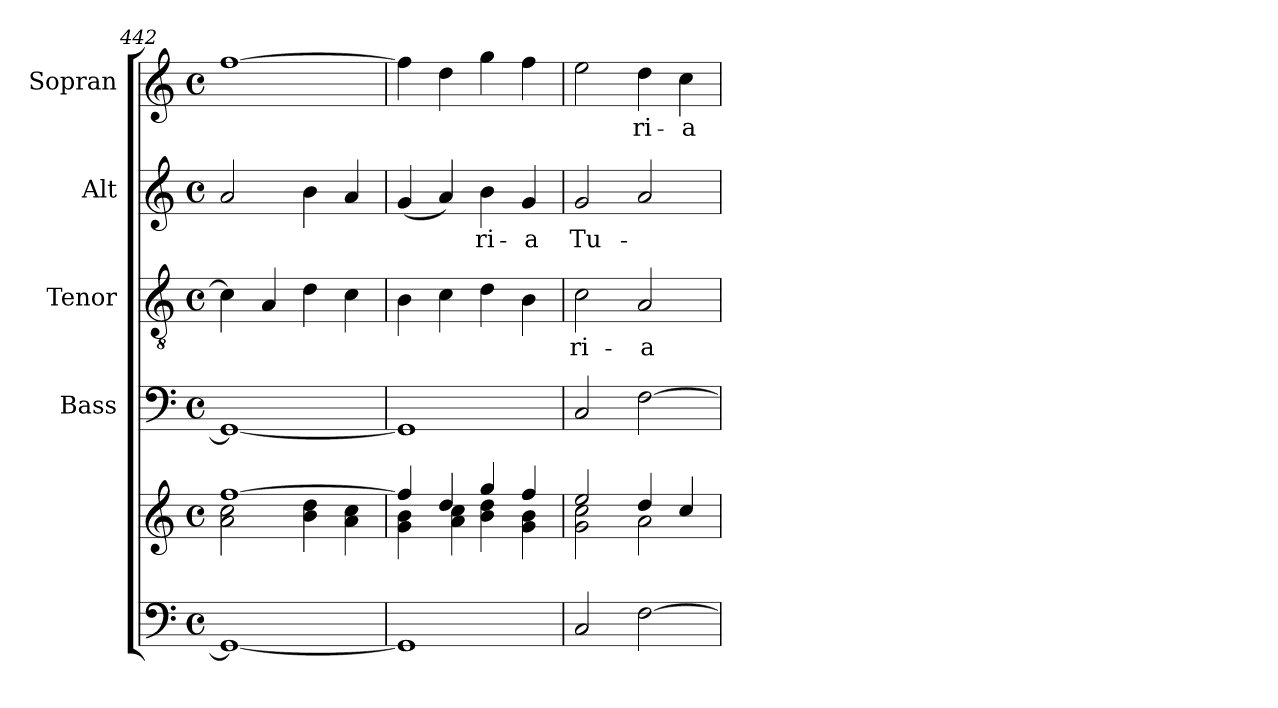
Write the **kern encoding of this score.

**kern	**kern	**kern	**kern	**text	**kern	**text	**kern	**text
*part5	*part5	*part4	*part3	*part3	*part2	*part2	*part1	*part1
*staff6	*staff5	*staff4	*staff3	*staff3	*staff2	*staff2	*staff1	*staff1
*	*	*I"Bass	*I"Tenor	*	*I"Alt	*	*I"Sopran	*
*	*	*I'B.	*I'T.	*	*I'A.	*	*I'S.	*
!!LO:PB:g=z
*clefF4	*clefG2	*clefF4	*clefGv2	*	*clefG2	*	*clefG2	*
*k[]	*k[]	*k[]	*k[]	*	*k[]	*	*k[]	*
*C:	*C:	*C:	*C:	*	*C:	*	*C:	*
*M4/4	*M4/4	*M4/4	*M4/4	*	*M4/4	*	*M4/4	*
*met(c)	*met(c)	*met(c)	*met(c)	*	*met(c)	*	*met(c)	*
=442	=442	=442	=442	=442	=442	=442	=442	=442
*	*^	*	*	*	*	*	*	*
1GG_	[>1ff	2a\ 2cc\	1GG_	4c\]	.	2a/	.	[1ff	.
.	.	.	.	4A/	.	.	.	.	.
.	.	4b\ 4dd\	.	4d\	.	4b\	.	.	.
.	.	4a\ 4cc\	.	4c\	.	4a/	.	.	.
=443	=443	=443	=443	=443	=443	=443	=443	=443	=443
1GG]	4ff/]	4g\ 4b\	1GG]	4B\	.	(<4g/	.	4ff\]	.
.	4dd/	4a\ 4cc\	.	4c\	.	4a/)	.	4dd\	.
!	!	!	!	!	!	!	!LO:LY:b	!	!
.	4gg/	4b\ 4dd\	.	4d\	.	4b\	-ri-	4gg\	.
!	!	!	!	!	!	!	!LO:LY:b	!	!
.	4ff/	4g\ 4b\	.	4B\	.	4g/	-a	4ff\	.
=444	=444	=444	=444	=444	=444	=444	=444	=444	=444
!	!	!	!	!	!LO:LY:b	!	!LO:LY:b	!	!
2C/	2ee/	2g\ 2cc\	2C/	2c\	-ri-	2g/	Tu-	2ee\	.
!	!	!	!	!	!LO:LY:b	!	!	!	!LO:LY:b
[2F\	4dd/	2a\	[2F\	2A/	-a	2a/	.	4dd\	-ri-
!	!	!	!	!	!	!	!	!	!LO:LY:b
.	4cc/	.	.	.	.	.	.	4cc\	-a
*	*v	*v	*	*	*	*	*	*	*
=	=	=	=	=	=	=	=	=
*-	*-	*-	*-	*-	*-	*-	*-	*-
